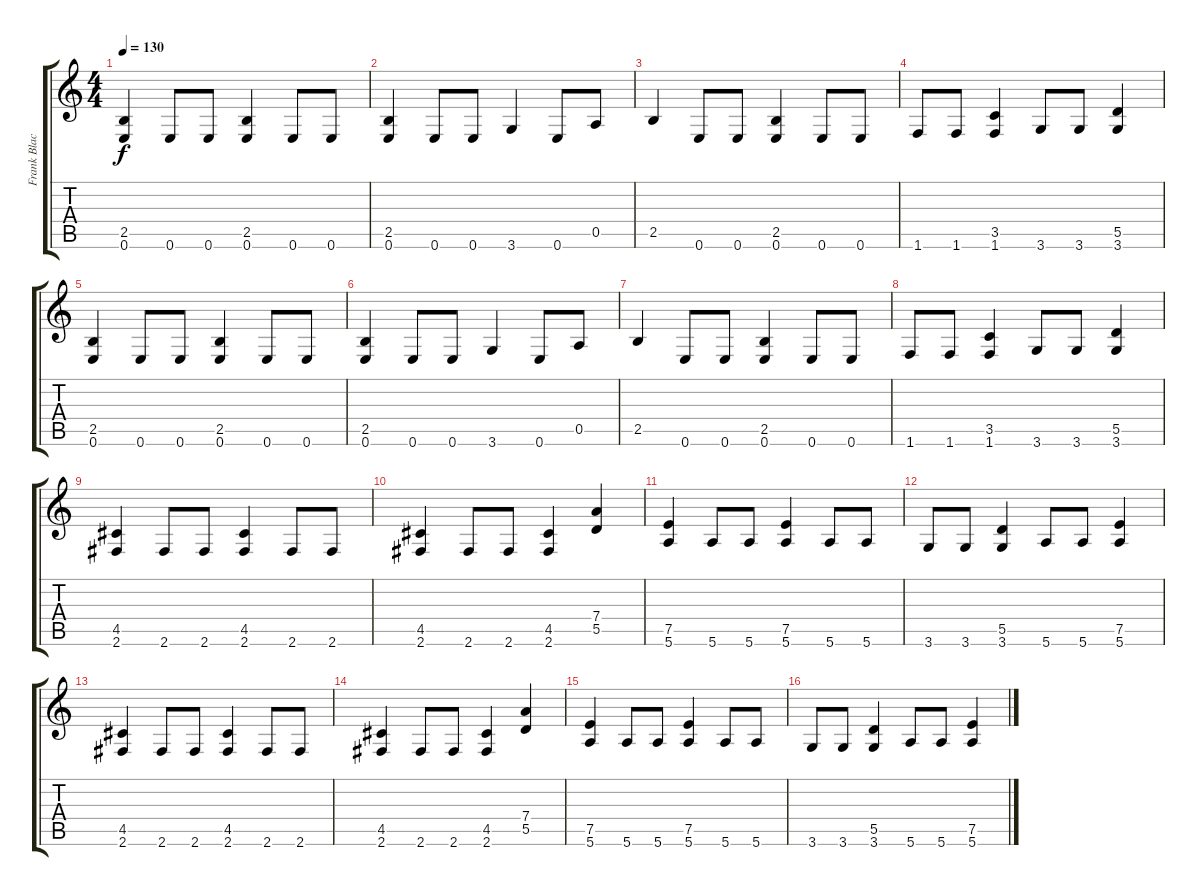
\track ("Frank Blackfire" "Frank Blac") {instrument distortionguitar}
\staff {score tabs}
\tuning (E4 B3 G3 D3 A2 E2) {hide}
\ts (4 4)
\tempo 130
\clef g2
\ks c
(2.5 0.6).4{dy f} 0.6.8 0.6.8 (2.5 0.6).4 0.6.8 0.6.8 |
(2.5 0.6).4 0.6.8 0.6.8 3.6.4 0.6.8 0.5.8 |
2.5.4 0.6.8 0.6.8 (2.5 0.6).4 0.6.8 0.6.8 |
1.6.8 1.6.8 (3.5 1.6).4 3.6.8 3.6.8 (5.5 3.6).4 |
(2.5 0.6).4 0.6.8 0.6.8 (2.5 0.6).4 0.6.8 0.6.8 |
(2.5 0.6).4 0.6.8 0.6.8 3.6.4 0.6.8 0.5.8 |
2.5.4 0.6.8 0.6.8 (2.5 0.6).4 0.6.8 0.6.8 |
1.6.8 1.6.8 (3.5 1.6).4 3.6.8 3.6.8 (5.5 3.6).4 |
(4.5 2.6).4 2.6.8 2.6.8 (4.5 2.6).4 2.6.8 2.6.8 |
(4.5 2.6).4 2.6.8 2.6.8 (4.5 2.6).4 (7.4 5.5).4 |
(7.5 5.6).4 5.6.8 5.6.8 (7.5 5.6).4 5.6.8 5.6.8 |
3.6.8 3.6.8 (5.5 3.6).4 5.6.8 5.6.8 (7.5 5.6).4 |
(4.5 2.6).4 2.6.8 2.6.8 (4.5 2.6).4 2.6.8 2.6.8 |
(4.5 2.6).4 2.6.8 2.6.8 (4.5 2.6).4 (7.4 5.5).4 |
(7.5 5.6).4 5.6.8 5.6.8 (7.5 5.6).4 5.6.8 5.6.8 |
3.6.8 3.6.8 (5.5 3.6).4 5.6.8 5.6.8 (7.5 5.6).4
